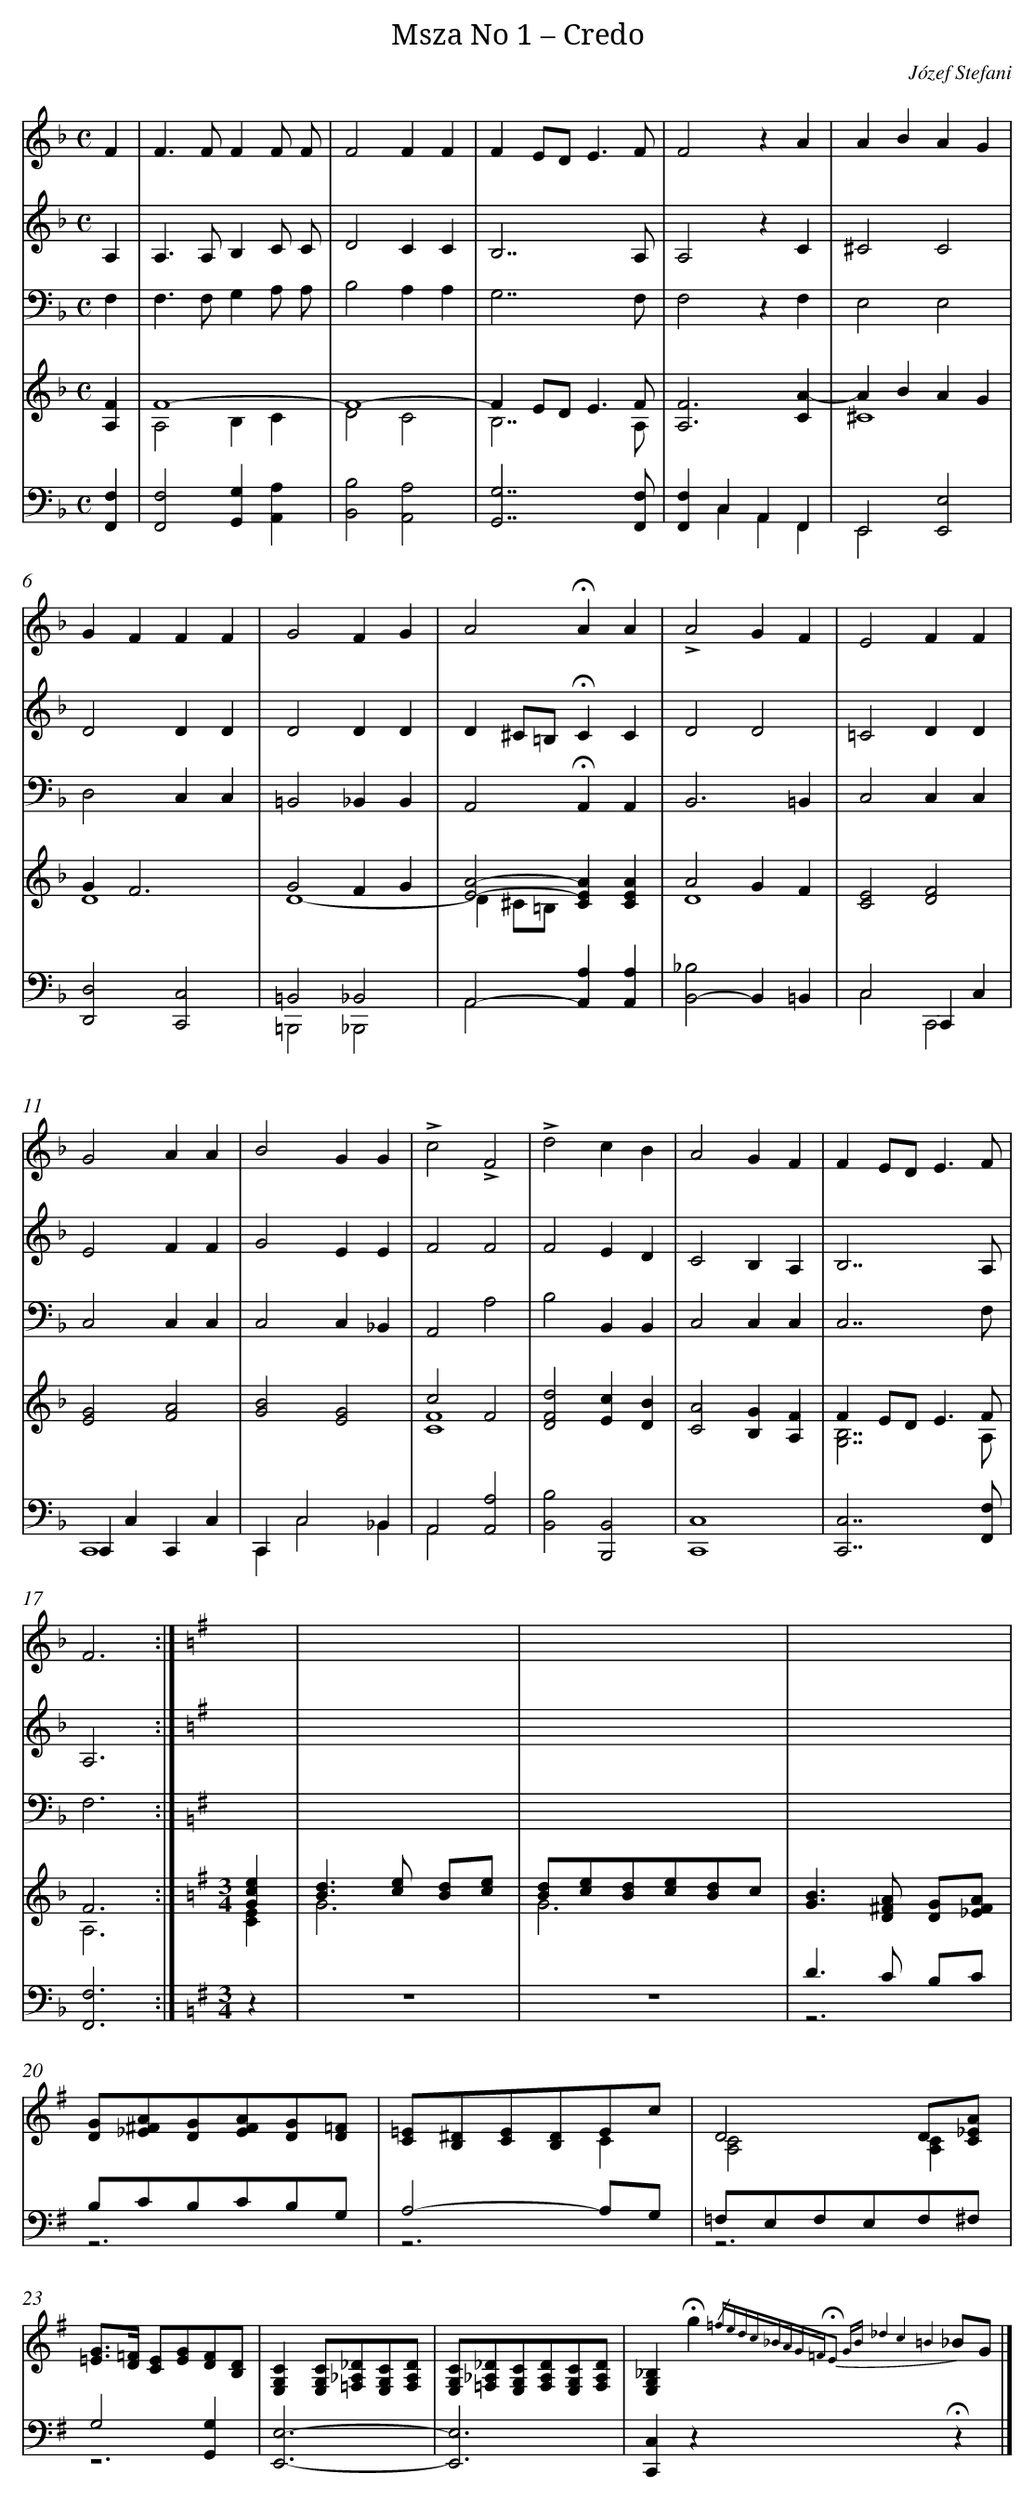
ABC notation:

X:1
T: Msza No 1 – Credo
C: Józef Stefani
L: 1/4
M: C
V: 1 clef=treble
V: 2 clef=treble
V: 3 clef=bass
V: 4 clef=treble
V: 5 clef=bass
K: F
[V:1] F [I:setbarnb 1]|
[V:2] A, |
[V:3] F, |
[V:4] [FA,] |
[V:5] [F,F,,] |
[V:1] F>FFF/ F/ |
[V:2] A,>A,B,C/ C/ |
[V:3] F,>F,G,A,/ A,/ |
[V:4] F4- & A,2B,C |
[V:5] [F,2F,,2][G,G,,][A,A,,] |
[V:1] F2FF |
[V:2] D2CC |
[V:3] B,2A,A, |
[V:4] F4- & D2C2 |
[V:5] [B,2B,,2][A,2A,,2] |
[V:1] FE/D<EF/ |
[V:2] B,7/A,/ |
[V:3] G,7/F,/ |
[V:4] FE/D<EF/ & B,7/A,/ |
[V:5] [G,7/G,,7/][F,/F,,/] |
[V:1] F2zA |
[V:2] A,2zC |
[V:3] F,2zF, |
[V:4] [F3A,3][A-C] |
[V:5] [F,F,,]C,A,,F,, & xC,A,,F,, |
[V:1] ABAG |
[V:2] ^C2C2 |
[V:3] E,2E,2 |
[V:4] ABAG & ^C4 |
[V:5] E,,2[E,2E,,2] & E,,2x2 |
[V:1] GFFF |
[V:2] D2DD |
[V:3] D,2C,C, |
[V:4] GF3 & D4 |
[V:5] [D,2D,,2][C,2C,,2] |
[V:1] G2FG |
[V:2] D2DD |
[V:3] =B,,2_B,,B,, |
[V:4] G2FG & D4- |
[V:5] =B,,2_B,,2 & =B,,,2_B,,,2 |
[V:1] A2!fermata!AA |
[V:2] D^C/=B,/!fermata!CC |
[V:3] A,,2!fermata!A,,A,, |
[V:4] [A2E2]-[AEC][AEC] & D^C/=B,/x2 |
[V:5] A,,2-[A,A,,][A,A,,] & A,,2x2 |
[V:1] !accent!A2GF |
[V:2] D2D2 |
[V:3] B,,3=B,, |
[V:4] A2GF & D4 |
[V:5] [_B,2B,,2-]B,,=B,, |
[V:1] E2FF |
[V:2] =C2DD |
[V:3] C,2C,C, |
[V:4] [E2C2][F2D2] |
[V:5] C,2C,,C, & C,2C,,2 |
[V:1] G2AA |
[V:2] E2FF |
[V:3] C,2C,C, |
[V:4] [G2E2][A2F2] |
[V:5] C,,C,C,,C, & C,,4 |
[V:1] B2GG |
[V:2] G2EE |
[V:3] C,2C,_B,, |
[V:4] [B2G2][G2E2] |
[V:5] C,,C,2_B,, & C,,C,2_B,, |
[V:1] !accent!c2!accent!F2 |
[V:2] F2F2 |
[V:3] A,,2A,2 |
[V:4] c2F2 & [F4C4] |
[V:5] A,,2[A,2A,,2] & A,,2x2 |
[V:1] !accent!d2cB |
[V:2] F2ED |
[V:3] B,2B,,B,, |
[V:4] [d2F2D2][cE][BD] |
[V:5] [B,2B,,2][B,,2B,,,2] |
[V:1] A2GF |
[V:2] C2B,A, |
[V:3] C,2C,C, |
[V:4] [A2C2][GB,][FA,] |
[V:5] [C,4C,,4] |
[V:1] FE/D<EF/ |
[V:2] B,7/A,/ |
[V:3] C,7/F,/ |
[V:4] FE/D<EF/ & [B,7/G,7/]A,/ |
[V:5] [C,7/C,,7/][F,/F,,/] |
[V:1] F3 :|]
[V:2] A,3 :|]
[V:3] F,3 :|]
[V:4] F3 & A,3 :|]
[V:5] [F,3F,,3] :|]
[V:1]  [K:G] x |
[V:2]  [K:G] x |
[V:3]  [K:G] x |
[V:4]  [K:G] [M:3/4][ecG] & [EC] |
[V:5]  [K:G] [M:3/4]z |
[V:1] x3 |
[V:2] x3 |
[V:3] x3 |
[V:4] [dB]>[ec] [d/B/][e/c/] & G3 |
[V:5] z3 |
[V:1] x3 |
[V:2] x3 |
[V:3] x3 |
[V:4] [d/B/][e/c/][d/B/][e/c/][d/B/]c/ & G3 |
[V:5] z3 |
[V:1] x3 |
[V:2] x3 |
[V:3] x3 |
[V:4] [BG]>[A^FD] [G/D/][A/F/_E/] |
[V:5] D>C B,/C/ & z3 |
[V:1] x3 |
[V:2] x3 |
[V:3] x3 |
[V:4] [G/D/][A/^F/_E/][G/D/][A/F/E/][G/D/][=F/D/] |
[V:5] B,/C/B,/C/B,/G,/ & z3 |
[V:1] x3 |
[V:2] x3 |
[V:3] x3 |
[V:4] [=E/C/][^D/B,/][E/C/][D/B,/]E/c/ & xxC |
[V:5] A,2-A,/G,/ & z3 |
[V:1] x3 |
[V:2] x3 |
[V:3] x3 |
[V:4] D2D/[A/_E/C/] & [C2A,2][CA,] |
[V:5] =F,/E,/F,/E,/F,/^F,/ & z3 |
[V:1] x3 |
[V:2] x3 |
[V:3] x3 |
[V:4] [G/=E/]>[=F/D/] [E/C/][G/E/][F/D/][D/B,/] |
[V:5] G,2[G,G,,] & z3 |
[V:1] x3 |
[V:2] x3 |
[V:3] x3 |
[V:4] [CG,E,][C/G,/E,/][_D/_A,/=F,/][C/G,/E,/][D/A,/F,/] |
[V:5] [E,3E,,3]- |
[V:1] x3 |
[V:2] x3 |
[V:3] x3 |
[V:4] [C/G,/E,/][_D/_A,/=F,/][C/G,/E,/][D/A,/F,/][C/G,/E,/][D/A,/F,/] |
[V:5] [E,3E,,3] |
[V:1] x3 |]
[V:2] x3 |]
[V:3] x3 |]
[V:4] [_B,G,E,]!fermata!g{/=fedc_BAG=F!fermata!E2 GB _d4 c4 =B4} _B/G/ |]
[V:5] [C,C,,]z!fermata!z |]
